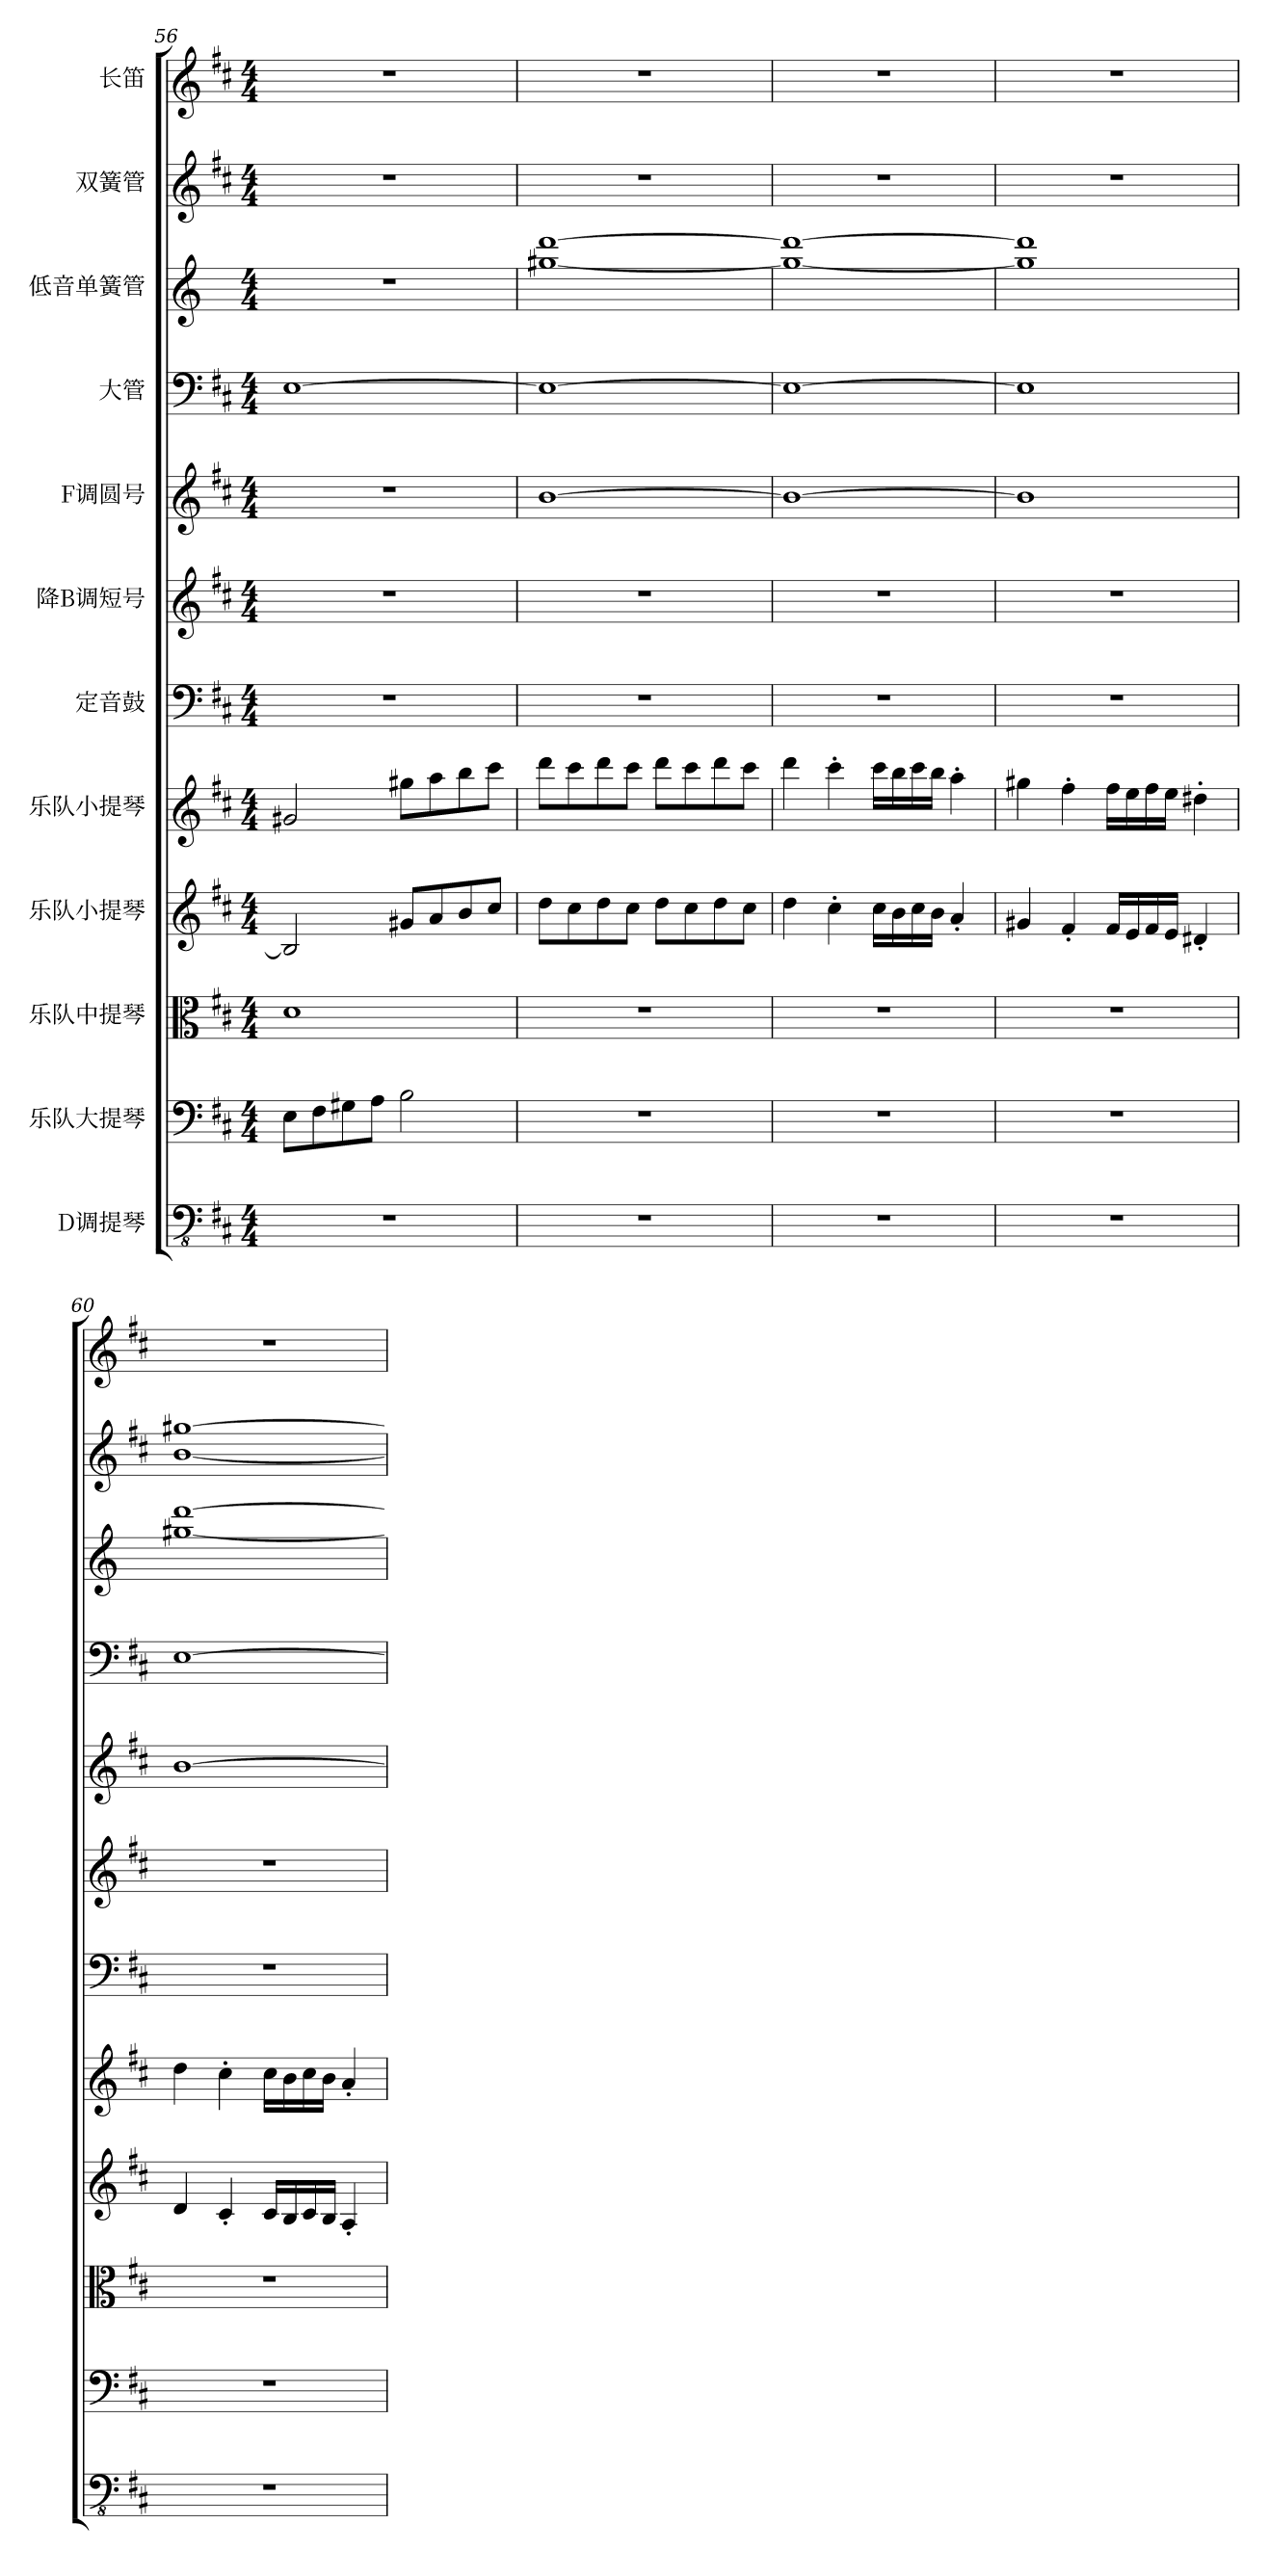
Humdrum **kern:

**kern	**kern	**kern	**kern	**kern	**kern	**kern	**kern	**kern	**kern	**kern	**kern
*part12	*part11	*part10	*part9	*part8	*part7	*part6	*part5	*part4	*part3	*part2	*part1
*staff12	*staff11	*staff10	*staff9	*staff8	*staff7	*staff6	*staff5	*staff4	*staff3	*staff2	*staff1
*I"D调提琴	*I"乐队大提琴	*I"乐队中提琴	*I"乐队小提琴	*I"乐队小提琴	*I"定音鼓	*I"降B调短号	*I"F调圆号	*I"大管	*I"低音单簧管	*I"双簧管	*I"长笛
*clefFv4	*clefF4	*clefC3	*clefG2	*clefG2	*clefF4	*clefG2	*clefG2	*clefF4	*clefG2	*clefG2	*clefG2
*ITrd7c12	*	*	*	*	*	*ITrd1c2	*ITrd4c7	*	*ITrd8c14	*	*
*k[f#c#]	*k[f#c#]	*k[f#c#]	*k[f#c#]	*k[f#c#]	*k[f#c#]	*k[]	*k[f#]	*k[f#c#]	*k[]	*k[f#c#]	*k[f#c#]
*M4/4	*M4/4	*M4/4	*M4/4	*M4/4	*M4/4	*M4/4	*M4/4	*M4/4	*M4/4	*M4/4	*M4/4
=56	=56	=56	=56	=56	=56	=56	=56	=56	=56	=56	=56
1r	8E\L	1d	2B/]	2g#X/	1r	1r	1r	[1E	1r	1r	1r
.	8F#\	.	.	.	.	.	.	.	.	.	.
.	8G#X\	.	.	.	.	.	.	.	.	.	.
.	8A\J	.	.	.	.	.	.	.	.	.	.
.	2B\	.	8g#X/L	8gg#X\L	.	.	.	.	.	.	.
.	.	.	8a/	8aa\	.	.	.	.	.	.	.
.	.	.	8b/	8bb\	.	.	.	.	.	.	.
.	.	.	8cc#/J	8ccc#\J	.	.	.	.	.	.	.
!!LO:PB:g=z
=57	=57	=57	=57	=57	=57	=57	=57	=57	=57	=57	=57
1r	1r	1r	8dd\L	8ddd\L	1r	1r	[1e	1E_	[1g#X [1dd	1r	1r
.	.	.	8cc#\	8ccc#\	.	.	.	.	.	.	.
.	.	.	8dd\	8ddd\	.	.	.	.	.	.	.
.	.	.	8cc#\J	8ccc#\J	.	.	.	.	.	.	.
.	.	.	8dd\L	8ddd\L	.	.	.	.	.	.	.
.	.	.	8cc#\	8ccc#\	.	.	.	.	.	.	.
.	.	.	8dd\	8ddd\	.	.	.	.	.	.	.
.	.	.	8cc#\J	8ccc#\J	.	.	.	.	.	.	.
=58	=58	=58	=58	=58	=58	=58	=58	=58	=58	=58	=58
1r	1r	1r	4dd\	4ddd\	1r	1r	1e_	1E_	1g#_ 1dd_	1r	1r
.	.	.	4cc#'\	4ccc#'\	.	.	.	.	.	.	.
.	.	.	16cc#\LL	16ccc#\LL	.	.	.	.	.	.	.
.	.	.	16b\	16bb\	.	.	.	.	.	.	.
.	.	.	16cc#\	16ccc#\	.	.	.	.	.	.	.
.	.	.	16b\JJ	16bb\JJ	.	.	.	.	.	.	.
.	.	.	4a'/	4aa'\	.	.	.	.	.	.	.
=59	=59	=59	=59	=59	=59	=59	=59	=59	=59	=59	=59
1r	1r	1r	4g#X/	4gg#X\	1r	1r	1e]	1E]	1g#] 1dd]	1r	1r
.	.	.	4f#'/	4ff#'\	.	.	.	.	.	.	.
.	.	.	16f#/LL	16ff#\LL	.	.	.	.	.	.	.
.	.	.	16e/	16ee\	.	.	.	.	.	.	.
.	.	.	16f#/	16ff#\	.	.	.	.	.	.	.
.	.	.	16e/JJ	16ee\JJ	.	.	.	.	.	.	.
.	.	.	4d#X'/	4dd#X'\	.	.	.	.	.	.	.
=60	=60	=60	=60	=60	=60	=60	=60	=60	=60	=60	=60
1r	1r	1r	4d/	4dd\	1r	1r	[1e	[1E	[1g#X [1dd	[1b [1gg#X	1r
.	.	.	4c#'/	4cc#'\	.	.	.	.	.	.	.
.	.	.	16c#/LL	16cc#\LL	.	.	.	.	.	.	.
.	.	.	16B/	16b\	.	.	.	.	.	.	.
.	.	.	16c#/	16cc#\	.	.	.	.	.	.	.
.	.	.	16B/JJ	16b\JJ	.	.	.	.	.	.	.
.	.	.	4A'/	4a'/	.	.	.	.	.	.	.
=	=	=	=	=	=	=	=	=	=	=	=
*-	*-	*-	*-	*-	*-	*-	*-	*-	*-	*-	*-
